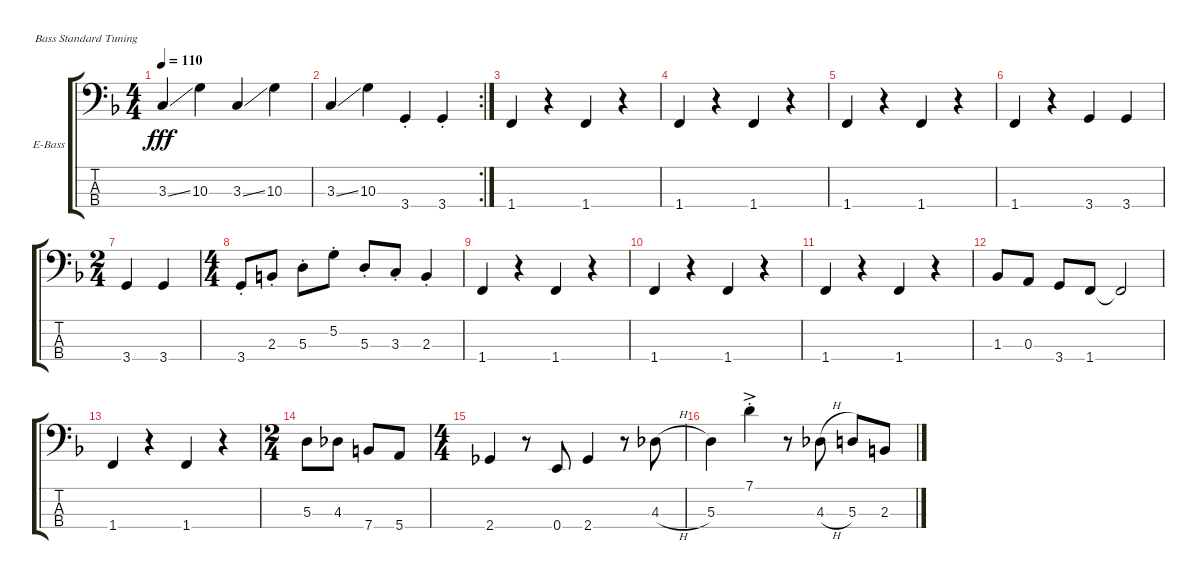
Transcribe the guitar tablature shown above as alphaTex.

\defaultSystemsLayout 4
\bracketExtendMode groupsimilarinstruments
\firstSystemTrackNameOrientation horizontal
\otherSystemsTrackNameOrientation horizontal
\track ("Electric Bass" "E-Bass") {instrument electricbassfinger}
\staff {score tabs}
\tuning (G2 D2 A1 E1)
\ts (4 4)
\tempo 110
\clef f4
\ks f
3.3{ss}.4{dy fff} 10.3.4 3.3{ss}.4 10.3.4 |
\rc 2
3.3{ss}.4 10.3.4 3.4{st}.4 3.4{st}.4 |
1.4.4 r.4 1.4.4 r.4 |
1.4.4 r.4 1.4.4 r.4 |
1.4.4 r.4 1.4.4 r.4 |
1.4.4 r.4 3.4.4 3.4.4 |
\ts (2 4)
3.4.4 3.4.4 |
\ts (4 4)
3.4{st}.8 2.3{st}.8 5.3{st}.8 5.2{st}.8 5.3{st}.8 3.3{st}.8 2.3{st}.4 |
1.4.4 r.4 1.4.4 r.4 |
1.4.4 r.4 1.4.4 r.4 |
1.4.4 r.4 1.4.4 r.4 |
1.3.8 0.3.8 3.4.8 1.4.8 1.4{t}.2 |
1.4.4 r.4 1.4.4 r.4 |
\ts (2 4)
5.3.8 4.3.8 7.4.8 5.4.8 |
\ts (4 4)
2.4.4 r.8 0.4.8 2.4.4 r.8 4.3{h}.8 |
5.3.4 7.1{ac st}.4 r.8 4.3{h}.8 5.3.8 2.3.8
